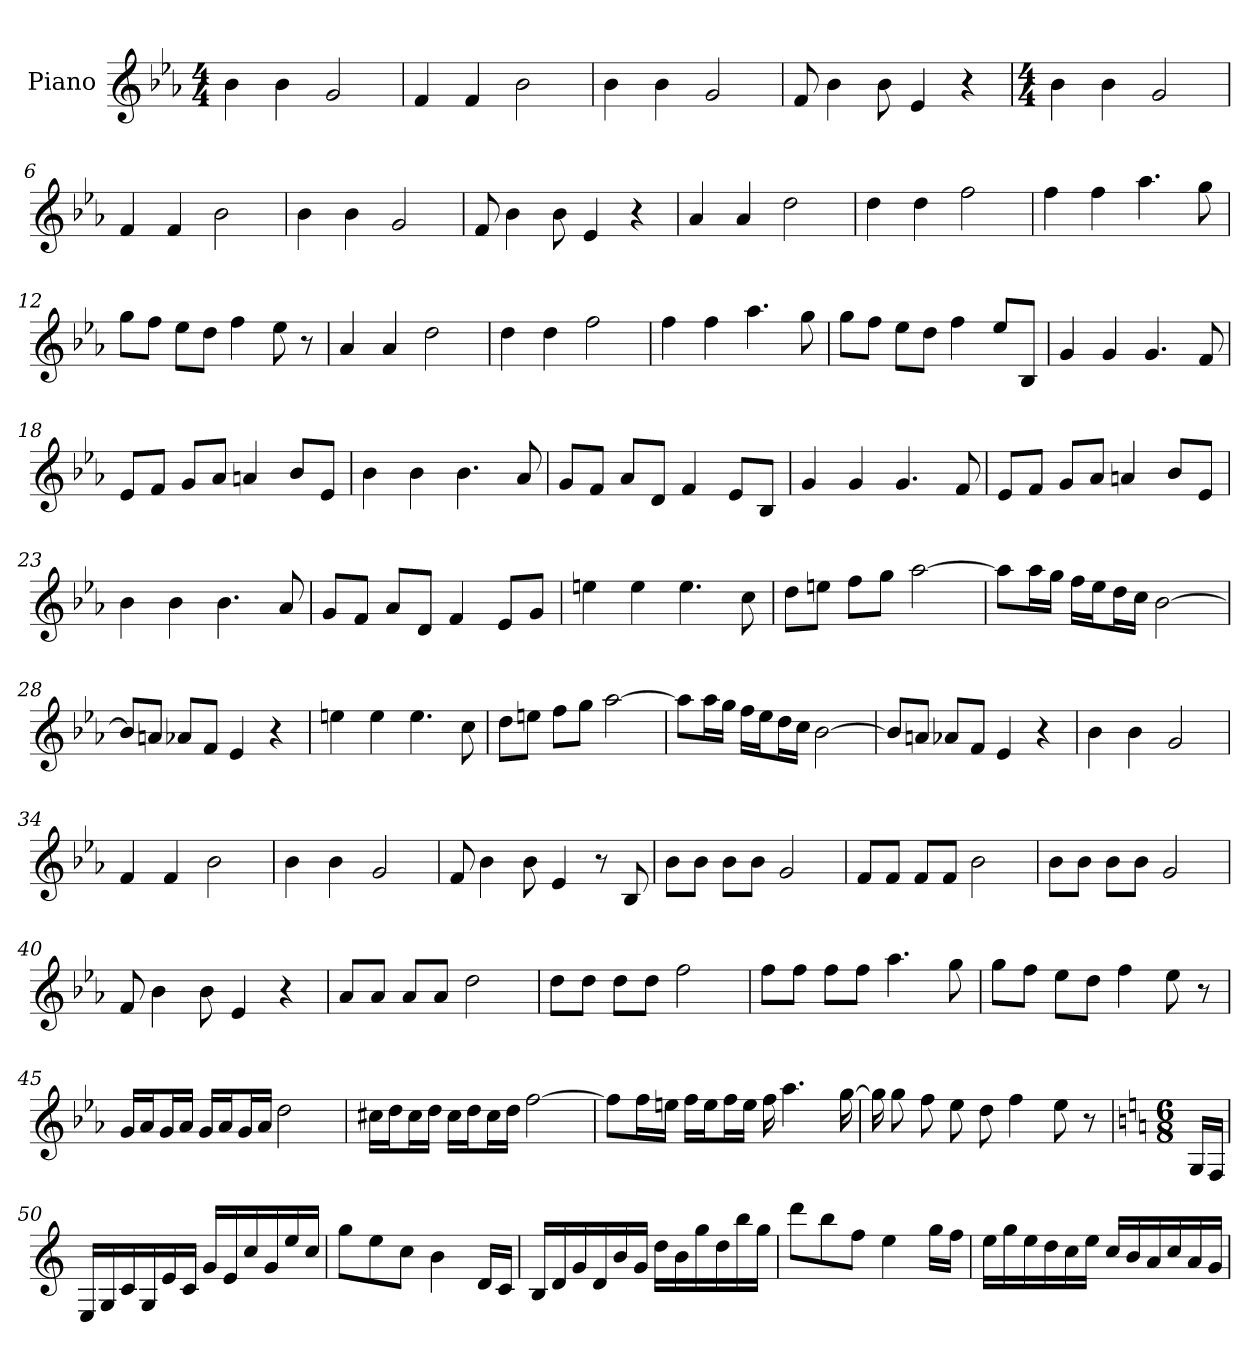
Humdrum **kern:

**kern
*part1
*staff1
*I"Piano
*I'Pno
*clefG2
*k[b-e-a-]
*E-:
*M4/4
*MM100
=1
4b-
4b-
2g
=2
4f
4f
2b-
=3
4b-
4b-
2g
=4
8f
4b-
8b-
4e-
4r
=5
*M4/4
4b-
4b-
2g
=6
4f
4f
2b-
=7
4b-
4b-
2g
=8
8f
4b-
8b-
4e-
4r
=9
4a-
4a-
2dd
=10
4dd
4dd
2ff
=11
4ff
4ff
4.aa-
8gg
=12
8gg\L
8ff\J
8ee-\L
8dd\J
4ff
8ee-
8r
=13
4a-
4a-
2dd
=14
4dd
4dd
2ff
=15
4ff
4ff
4.aa-
8gg
=16
8gg\L
8ff\J
8ee-\L
8dd\J
4ff
8ee-/L
8B-/J
=17
4g
4g
4.g
8f
=18
8e-/L
8f/J
8g/L
8a-/J
4an
8b-/L
8e-/J
=19
4b-
4b-
4.b-
8a-
=20
8g/L
8f/J
8a-/L
8d/J
4f
8e-/L
8B-/J
=21
4g
4g
4.g
8f
=22
8e-/L
8f/J
8g/L
8a-/J
4an
8b-/L
8e-/J
=23
4b-
4b-
4.b-
8a-
=24
8g/L
8f/J
8a-/L
8d/J
4f
8e-/L
8g/J
=25
4een
4ee
4.ee
8cc
=26
8dd\L
8een\J
8ff\L
8gg\J
[2aa-
=27
8aa-\L]
16aa-\L
16gg\JJ
16ff\LL
16ee-\J
16dd\L
16cc\JJ
[2b-
=28
8b-/L]
8an/J
8a-X/L
8f/J
4e-
4r
=29
4een
4ee
4.ee
8cc
=30
8dd\L
8een\J
8ff\L
8gg\J
[2aa-
=31
8aa-\L]
16aa-\L
16gg\JJ
16ff\LL
16ee-\J
16dd\L
16cc\JJ
[2b-
=32
8b-/L]
8an/J
8a-X/L
8f/J
4e-
4r
=33
4b-
4b-
2g
=34
4f
4f
2b-
=35
4b-
4b-
2g
=36
8f
4b-
8b-
4e-
8r
8B-
=37
8b-\L
8b-\J
8b-\L
8b-\J
2g
=38
8f/L
8f/J
8f/L
8f/J
2b-
=39
8b-\L
8b-\J
8b-\L
8b-\J
2g
=40
8f
4b-
8b-
4e-
4r
=41
8a-/L
8a-/J
8a-/L
8a-/J
2dd
=42
8dd\L
8dd\J
8dd\L
8dd\J
2ff
=43
8ff\L
8ff\J
8ff\L
8ff\J
4.aa-
8gg
=44
8gg\L
8ff\J
8ee-\L
8dd\J
4ff
8ee-
8r
=45
16g/LL
16a-/J
16g/L
16a-/JJ
16g/LL
16a-/J
16g/L
16a-/JJ
2dd
=46
16cc#X\LL
16dd\J
16cc#\L
16dd\JJ
16cc#\LL
16dd\J
16cc#\L
16dd\JJ
[2ff
=47
8ff\L]
16ff\L
16een\JJ
16ff\LL
16ee\J
16ff\L
16ee\JJ
16ff
4.aa-
[16gg
=48
16gg]
8gg
8ff
8ee-
8dd
4ff
8ee-
8r
=49
*k[]
*M6/8
*MM120
16G/LL
16F/JJ
=50
16E/LL
16G/
16c/
16G/
16e/
16c/JJ
16g/LL
16e/
16cc/
16g/
16ee/
16cc/JJ
=51
8gg\L
8ee\
8cc\J
4b
16d/LL
16c/JJ
=52
16B/LL
16d/
16g/
16d/
16b/
16g/JJ
16dd\LL
16b\
16gg\
16dd\
16bb\
16gg\JJ
=53
8ddd\L
8bb\
8ff\J
4ee
16gg\LL
16ff\JJ
=54
16ee\LL
16gg\
16ee\
16dd\
16cc\
16ee\JJ
16cc/LL
16b/
16a/
16cc/
16a/
16g/JJ
=
*-
